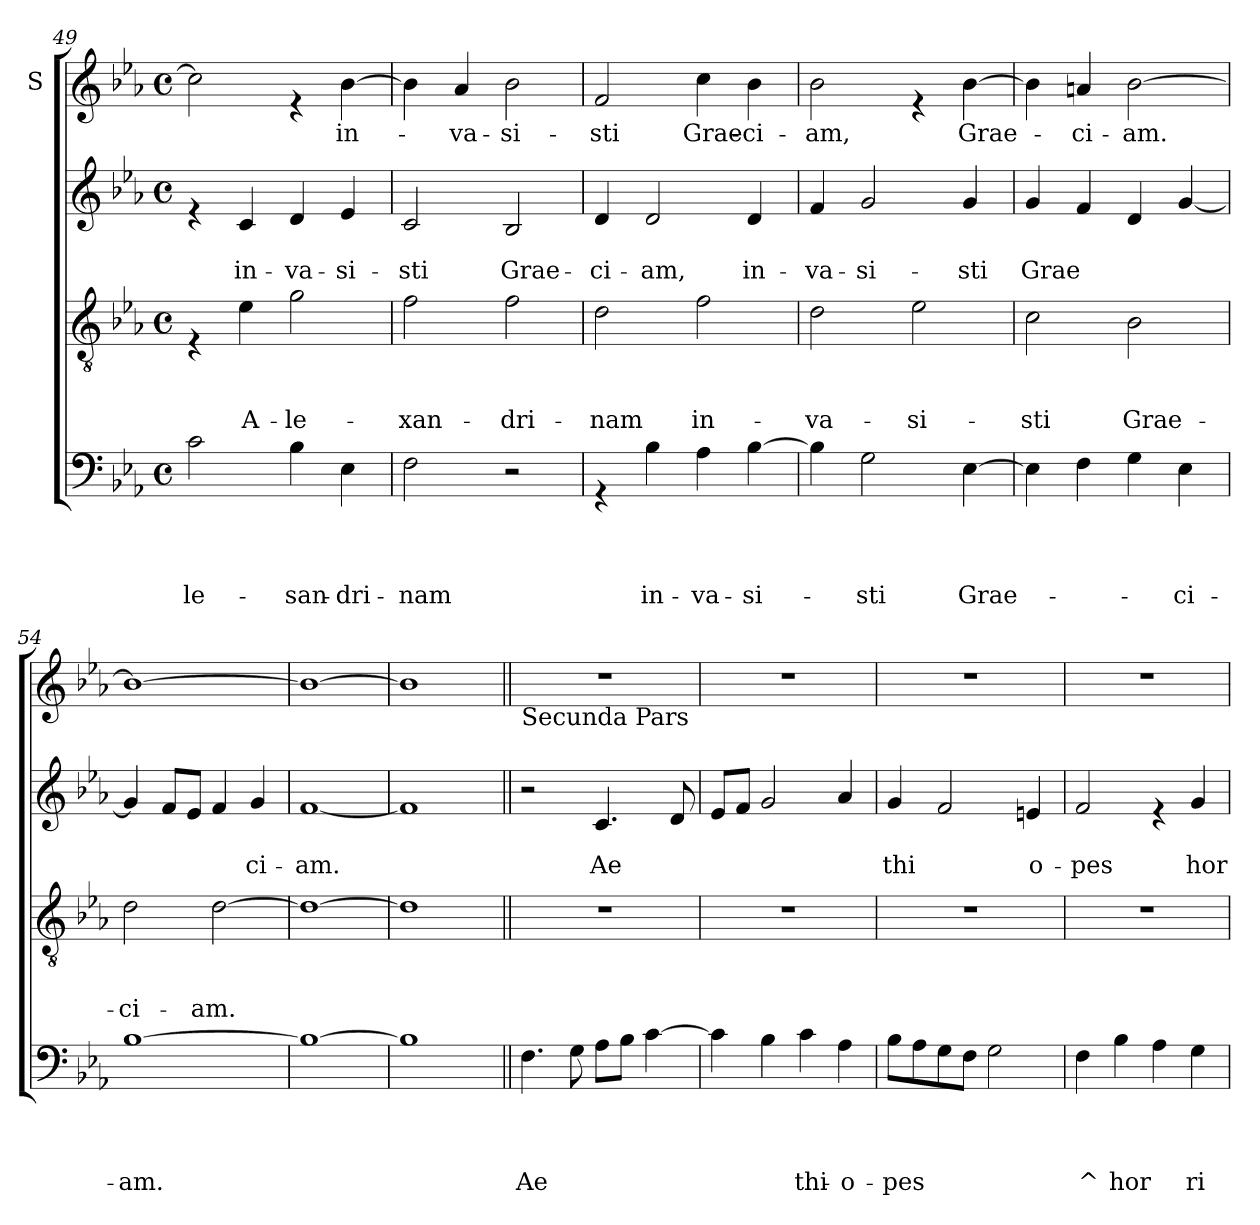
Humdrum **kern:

**kern	**text	**text	**text	**text	**kern	**text	**text	**text	**kern	**text	**text	**kern	**text
*part4	*part4	*part4	*part4	*part4	*part3	*part3	*part3	*part3	*part2	*part2	*part2	*part1	*part1
*staff4	*staff4	*staff4	*staff4	*staff4	*staff3	*staff3	*staff3	*staff3	*staff2	*staff2	*staff2	*staff1	*staff1
*	*	*	*	*	*	*	*	*	*	*	*	*I"S	*
*clefF4	*	*	*	*	*clefGv2	*	*	*	*clefG2	*	*	*clefG2	*
*k[b-e-a-]	*	*	*	*	*k[b-e-a-]	*	*	*	*k[b-e-a-]	*	*	*k[b-e-a-]	*
*E-:	*	*	*	*	*E-:	*	*	*	*E-:	*	*	*E-:	*
*M4/4	*	*	*	*	*M4/4	*	*	*	*M4/4	*	*	*M4/4	*
*met(c)	*	*	*	*	*met(c)	*	*	*	*met(c)	*	*	*met(c)	*
=49	=49	=49	=49	=49	=49	=49	=49	=49	=49	=49	=49	=49	=49
!	!	!	!	!LO:LY:b	!	!	!	!	!	!	!	!	!
2c\	.	.	.	-le-	4rE	.	.	.	4re	.	.	2cc\]	.
!	!	!	!	!	!	!	!	!LO:LY:b	!	!	!LO:LY:b	!	!
.	.	.	.	.	4e-\	.	.	A-	4c/	.	in-	.	.
!	!	!	!	!LO:LY:b	!	!	!	!LO:LY:b	!	!	!LO:LY:b	!	!
4B-\	.	.	.	-san-	2g\	.	.	-le-	4d/	.	-va-	4re	.
!	!	!	!	!LO:LY:b	!	!	!	!	!	!	!LO:LY:b	!	!LO:LY:b
4E-\	.	.	.	-dri-	.	.	.	.	4e-/	.	-si-	[>4b-\	in-
=50	=50	=50	=50	=50	=50	=50	=50	=50	=50	=50	=50	=50	=50
!	!	!	!	!LO:LY:b	!	!	!	!LO:LY:b	!	!	!LO:LY:b	!	!
2F\	.	.	.	-nam	2f\	.	.	-xan-	2c/	.	-sti	4b-\]	.
!	!	!	!	!	!	!	!	!	!	!	!	!	!LO:LY:b
.	.	.	.	.	.	.	.	.	.	.	.	4a-/	-va-
!	!	!	!	!	!	!	!	!LO:LY:b	!	!	!LO:LY:b	!	!LO:LY:b
2r	.	.	.	.	2f\	.	.	-dri-	2B-/	.	Grae-	2b-\	-si-
=51	=51	=51	=51	=51	=51	=51	=51	=51	=51	=51	=51	=51	=51
!	!	!	!	!	!	!	!	!LO:LY:b	!	!	!LO:LY:b	!	!LO:LY:b
4rGG	.	.	.	.	2d\	.	.	-nam	4d/	.	-ci-	2f/	-sti
!	!	!	!	!LO:LY:b	!	!	!	!	!	!	!LO:LY:b	!	!
4B-\	.	.	.	in-	.	.	.	.	2d/	.	-am,	.	.
!	!	!	!	!LO:LY:b	!	!	!	!LO:LY:b	!	!	!	!	!LO:LY:b
4A-\	.	.	.	-va-	2f\	.	.	in-	.	.	.	4cc\	Grae-
!	!	!	!	!LO:LY:b	!	!	!	!	!	!	!LO:LY:b	!	!LO:LY:b
[>4B-\	.	.	.	-si-	.	.	.	.	4d/	.	in-	4b-\	-ci-
!!LO:LB:g=z
=52	=52	=52	=52	=52	=52	=52	=52	=52	=52	=52	=52	=52	=52
!	!	!	!	!	!	!	!	!LO:LY:b	!	!	!LO:LY:b	!	!LO:LY:b
4B-\]	.	.	.	.	2d\	.	.	-va-	4f/	.	-va-	2b-\	-am,
!	!	!	!	!LO:LY:b	!	!	!	!	!	!	!LO:LY:b	!	!
2G\	.	.	.	-sti	.	.	.	.	2g/	.	-si-	.	.
!	!	!	!	!	!	!	!	!LO:LY:b	!	!	!	!	!
.	.	.	.	.	2e-\	.	.	-si-	.	.	.	4re	.
!	!	!	!	!LO:LY:b	!	!	!	!	!	!	!LO:LY:b	!	!LO:LY:b
[>4E-\	.	.	.	Grae-	.	.	.	.	4g/	.	-sti	[>4b-\	Grae-
=53	=53	=53	=53	=53	=53	=53	=53	=53	=53	=53	=53	=53	=53
!	!	!	!	!	!	!	!	!LO:LY:b	!	!	!LO:LY:b	!	!
4E-\]	.	.	.	.	2c\	.	.	-sti	4g/	.	Grae	4b-\]	.
!	!	!	!	!	!	!	!	!	!	!	!	!	!LO:LY:b
4F\	.	.	.	.	.	.	.	.	4f/	.	.	4an/	-ci-
!	!	!	!	!	!	!	!	!LO:LY:b	!	!	!	!	!LO:LY:b
4G\	.	.	.	.	2B-\	.	.	Grae-	4d/	.	.	[>2b-\	-am.
!	!	!	!	!LO:LY:b	!	!	!	!	!	!	!	!	!
4E-\	.	.	.	-ci-	.	.	.	.	[<4g/	.	.	.	.
=54	=54	=54	=54	=54	=54	=54	=54	=54	=54	=54	=54	=54	=54
!	!	!	!	!LO:LY:b	!	!	!	!LO:LY:b	!	!	!	!	!
[>1B-	.	.	.	-am.	2d\	.	.	-ci-	4g/]	.	.	1b-_	.
.	.	.	.	.	.	.	.	.	8f/L	.	.	.	.
.	.	.	.	.	.	.	.	.	8e-/J	.	.	.	.
!	!	!	!	!	!	!	!	!LO:LY:b	!	!	!	!	!
.	.	.	.	.	[>2d\	.	.	-am.	4f/	.	.	.	.
!	!	!	!	!	!	!	!	!	!	!	!LO:LY:b	!	!
.	.	.	.	.	.	.	.	.	4g/	.	ci-	.	.
=55	=55	=55	=55	=55	=55	=55	=55	=55	=55	=55	=55	=55	=55
!	!	!	!	!	!	!	!	!	!	!	!LO:LY:b	!	!
1B-_	.	.	.	.	1d_	.	.	.	[<1f	.	-am.	1b-_	.
=56	=56	=56	=56	=56	=56	=56	=56	=56	=56	=56	=56	=56	=56
1B-]	.	.	.	.	1d]	.	.	.	1f]	.	.	1b-]	.
!!LO:LB:g=z
=57||	=57||	=57||	=57||	=57||	=57||	=57||	=57||	=57||	=57||	=57||	=57||	=57||	=57||
!	!	!	!	!	!	!	!	!	!	!	!	!LO:TX:b:t=Secunda Pars	!
!	!	!	!	!LO:LY:b	!	!	!	!	!	!	!	!	!
4.F\	.	.	.	Ae	1r	.	.	.	2r	.	.	1r	.
8G\	.	.	.	.	.	.	.	.	.	.	.	.	.
!	!	!	!	!	!	!	!	!	!	!	!LO:LY:b	!	!
8A-\L	.	.	.	.	.	.	.	.	4.c/	.	Ae	.	.
8B-\J	.	.	.	.	.	.	.	.	.	.	.	.	.
[>4c\	.	.	.	.	.	.	.	.	.	.	.	.	.
.	.	.	.	.	.	.	.	.	8d/	.	.	.	.
=58	=58	=58	=58	=58	=58	=58	=58	=58	=58	=58	=58	=58	=58
4c\]	.	.	.	.	1r	.	.	.	8e-/L	.	.	1r	.
.	.	.	.	.	.	.	.	.	8f/J	.	.	.	.
4B-\	.	.	.	.	.	.	.	.	2g/	.	.	.	.
!	!	!	!	!LO:LY:b	!	!	!	!	!	!	!	!	!
4c\	.	.	.	thi-	.	.	.	.	.	.	.	.	.
!	!	!	!	!LO:LY:b	!	!	!	!	!	!	!	!	!
4A-\	.	.	.	-o-	.	.	.	.	4a-/	.	.	.	.
=59	=59	=59	=59	=59	=59	=59	=59	=59	=59	=59	=59	=59	=59
!	!	!	!	!LO:LY:b	!	!	!	!	!	!	!LO:LY:b	!	!
8B-\L	.	.	.	-pes	1r	.	.	.	4g/	.	thi	1r	.
8A-\	.	.	.	.	.	.	.	.	.	.	.	.	.
8G\	.	.	.	.	.	.	.	.	2f/	.	.	.	.
8F\J	.	.	.	.	.	.	.	.	.	.	.	.	.
2G\	.	.	.	.	.	.	.	.	.	.	.	.	.
!	!	!	!	!	!	!	!	!	!	!	!LO:LY:b	!	!
.	.	.	.	.	.	.	.	.	4en/	.	o-	.	.
=60	=60	=60	=60	=60	=60	=60	=60	=60	=60	=60	=60	=60	=60
!	!	!	!	!LO:LY:b	!	!	!	!	!	!	!LO:LY:b	!	!
4F\	.	.	.	^	1r	.	.	.	2f/	.	-pes	1r	.
!	!	!	!	!LO:LY:b	!	!	!	!	!	!	!	!	!
4B-\	.	.	.	hor	.	.	.	.	.	.	.	.	.
4A-\	.	.	.	.	.	.	.	.	4re	.	.	.	.
!	!	!	!	!LO:LY:b	!	!	!	!	!	!	!LO:LY:b	!	!
4G\	.	.	.	ri-	.	.	.	.	4g/	.	hor-	.	.
=	=	=	=	=	=	=	=	=	=	=	=	=	=
*-	*-	*-	*-	*-	*-	*-	*-	*-	*-	*-	*-	*-	*-
